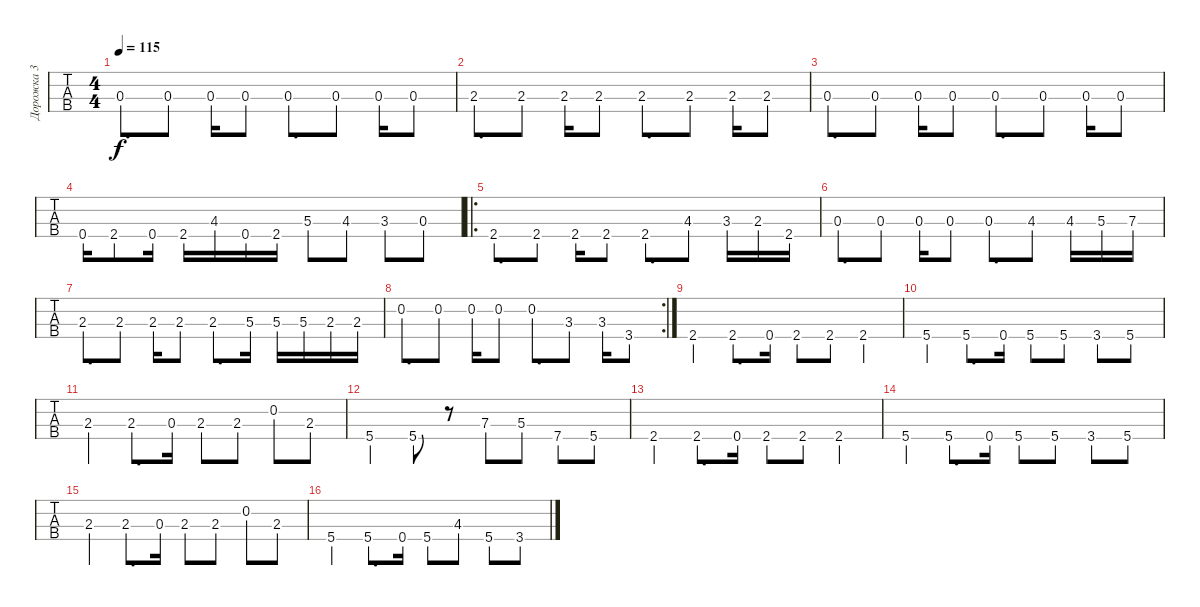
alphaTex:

\track ("Дорожка 3" "Дорожка 3") {instrument electricbassfinger}
\staff {tabs}
\tuning (G2 D2 A1 E1) {hide}
\ts (4 4)
\tempo 115
\clef f4
\ks c
0.3.8{d dy f} 0.3.8 0.3.16 0.3.8 0.3.8{d} 0.3.8 0.3.16 0.3.8 |
2.3.8{d} 2.3.8 2.3.16 2.3.8 2.3.8{d} 2.3.8 2.3.16 2.3.8 |
0.3.8{d} 0.3.8 0.3.16 0.3.8 0.3.8{d} 0.3.8 0.3.16 0.3.8 |
0.4.16 2.4.8 0.4.16 2.4.16 4.3.16 0.4.16 2.4.16 5.3.8 4.3.8 3.3.8 0.3.8 |
\ro
2.4.8{d} 2.4.8 2.4.16 2.4.8 2.4.8{d} 4.3.8 3.3.16 2.3.16 2.4.16 |
0.3.8{d} 0.3.8 0.3.16 0.3.8 0.3.8{d} 4.3.8 4.3.16 5.3.16 7.3.16 |
2.3.8{d} 2.3.8 2.3.16 2.3.8 2.3.8{d} 5.3.16 5.3.16 5.3.16 2.3.16 2.3.16 |
\rc 2
0.2.8{d} 0.2.8 0.2.16 0.2.8 0.2.8{d} 3.3.8 3.3.16 3.4.8 |
2.4.4 2.4.8{d} 0.4.16 2.4{st}.8 2.4{st}.8 2.4.4 |
5.4.4 5.4.8{d} 0.4.16 5.4{st}.8 5.4{st}.8 3.4.8 5.4.8 |
2.3.4 2.3.8{d} 0.3.16 2.3{st}.8 2.3{st}.8 0.2.8 2.3.8 |
5.4.4 5.4.8 r.8 7.3.8 5.3.8 7.4.8 5.4.8 |
2.4.4 2.4.8{d} 0.4.16 2.4{st}.8 2.4{st}.8 2.4.4 |
5.4.4 5.4.8{d} 0.4.16 5.4{st}.8 5.4{st}.8 3.4.8 5.4.8 |
2.3.4 2.3.8{d} 0.3.16 2.3{st}.8 2.3{st}.8 0.2.8 2.3.8 |
5.4.4 5.4.8{d} 0.4.16 5.4.8 4.3.8 5.4.8 3.4.8
